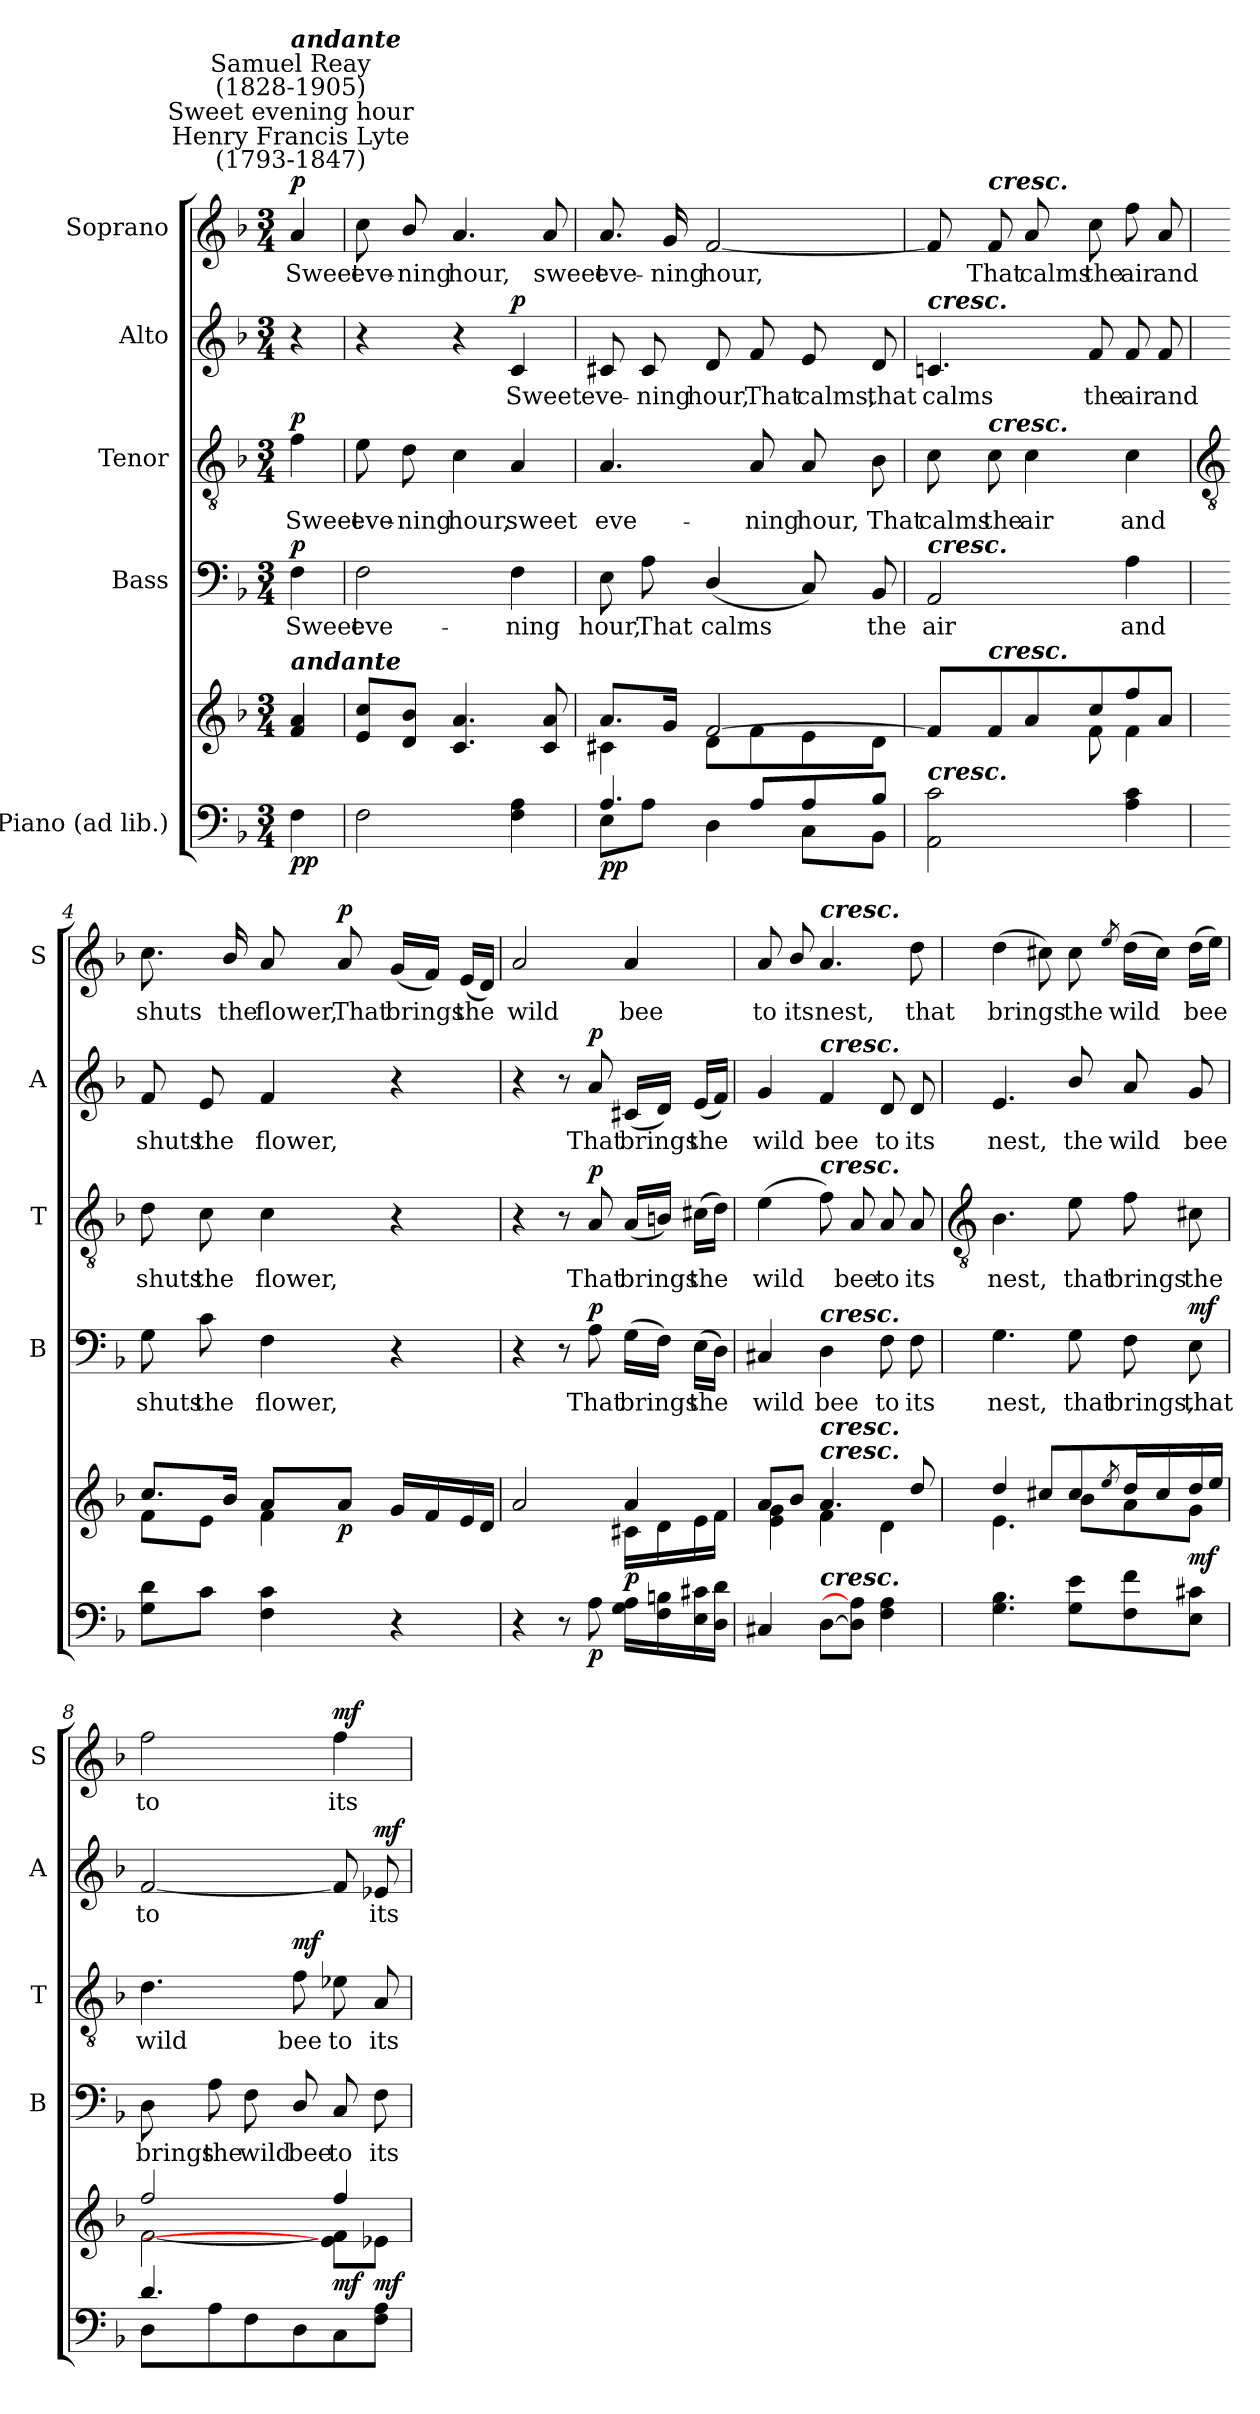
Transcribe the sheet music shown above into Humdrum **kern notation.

**kern	**kern	**dynam	**kern	**text	**dynam	**kern	**text	**dynam	**kern	**text	**dynam	**kern	**text	**dynam
*part5	*part5	*part5	*part4	*part4	*part4	*part3	*part3	*part3	*part2	*part2	*part2	*part1	*part1	*part1
*staff6	*staff5	*staff5/6	*staff4	*staff4	*staff4	*staff3	*staff3	*staff3	*staff2	*staff2	*staff2	*staff1	*staff1	*staff1
*I"Piano (ad lib.)	*	*	*I"Bass	*	*	*I"Tenor	*	*	*I"Alto	*	*	*I"Soprano	*	*
*	*	*	*I'B	*	*	*I'T	*	*	*I'A	*	*	*I'S	*	*
*clefF4	*clefG2	*	*clefF4	*	*	*clefGv2	*	*	*clefG2	*	*	*clefG2	*	*
*k[b-]	*k[b-]	*	*k[b-]	*	*	*k[b-]	*	*	*k[b-]	*	*	*k[b-]	*	*
*F:	*F:	*	*F:	*	*	*F:	*	*	*F:	*	*	*F:	*	*
*M3/4	*M3/4	*	*M3/4	*	*	*M3/4	*	*	*M3/4	*	*	*M3/4	*	*
=	=	=	=	=	=	=	=	=	=	=	=	=	=	=
*^	*^	*	*	*	*	*	*	*	*	*	*	*	*	*
!	!	!	!	!	!	!	!	!	!	!	!	!	!	!LO:TX:a:cj:t=Henry Francis Lyte\n(1793-1847)	!	!
!	!	!	!	!	!	!	!	!	!	!	!	!	!	!LO:TX:a:cj:t=Sweet evening hour	!	!
!	!	!	!	!	!	!	!	!	!	!	!	!	!	!LO:TX:a:cj:t=Samuel Reay\n(1828-1905)	!	!
!	!	!	!	!	!	!	!	!	!	!	!	!	!	!LO:TX:a:Bi:t=andante	!	!
!	!	!LO:TX:a:Bi:t=andante	!	!	!	!	!	!	!	!	!	!	!	!	!	!
!	!	!	!	!LO:DY:b=2	!	!LO:LY:b	!	!	!LO:LY:b	!	!	!	!	!	!LO:LY:b	!
!	!	!	!	!LO:DY:n=1:b	!	!	!LO:DY:b	!	!	!LO:DY:b	!	!	!	!	!	!LO:DY:b
4ryy	4F\	4f/ 4a/	4ryy	p p	4F	Sweet	p	4f\	Sweet	p	4r	.	.	4a	Sweet	p
=1	=1	=1	=1	=1	=1	=1	=1	=1	=1	=1	=1	=1	=1	=1	=1	=1
!	!	!	!	!	!	!LO:LY:b	!	!	!LO:LY:b	!	!	!	!	!	!LO:LY:b	!
2.ryy	2F\	8e/ 8cc/L	4ryy	.	2F	eve-	.	8e	eve-	.	4r	.	.	8cc	eve-	.
!	!	!	!	!	!	!	!	!	!LO:LY:b	!	!	!	!	!	!LO:LY:b	!
.	.	8d/ 8b-/J	.	.	.	.	.	8d	-ning	.	.	.	.	8b-/	-ning	.
!	!	!	!	!	!	!	!	!	!LO:LY:b	!	!	!	!	!	!LO:LY:b	!
.	.	4.c/ 4.a/	4ryy	.	.	.	.	4c	hour,	.	4r	.	.	4.a	hour,	.
!	!	!	!	!	!	!LO:LY:b	!	!	!LO:LY:b	!	!	!LO:LY:b	!LO:DY:b	!	!	!
.	4F\ 4A\	.	4ryy	.	4F	-ning	.	4A	sweet	.	4c	Sweet	p	.	.	.
!	!	!	!	!	!	!	!	!	!	!	!	!	!	!	!LO:LY:b	!
.	.	8c/ 8a/	.	.	.	.	.	.	.	.	.	.	.	8a	sweet	.
=2	=2	=2	=2	=2	=2	=2	=2	=2	=2	=2	=2	=2	=2	=2	=2	=2
!	!	!	!	!LO:DY:b=2	!	!LO:LY:b	!	!	!LO:LY:b	!	!	!LO:LY:b	!	!	!LO:LY:b	!
!	!	!	!	!LO:DY:n=1:b	!	!	!	!	!	!	!	!	!	!	!	!
4.A/	8E\L	8.a/L	4c#X\	p p	8E	hour,	.	4.A	eve-	.	8c#X	eve-	.	8.a	eve-	.
!	!	!	!	!	!	!LO:LY:b	!	!	!	!	!	!LO:LY:b	!	!	!	!
.	8A\J	.	.	.	8A	That	.	.	.	.	8c#	-ning	.	.	.	.
!	!	!	!	!	!	!	!	!	!	!	!	!	!	!	!LO:LY:b	!
.	.	16g/J	.	.	.	.	.	.	.	.	.	.	.	16g	-ning	.
!	!	!	!	!	!	!LO:LY:b	!	!	!	!	!	!LO:LY:b	!	!	!LO:LY:b	!
.	4D\	[2f/	8d\L	.	(<4D/	calms	.	.	.	.	8d	hour,	.	[2f	hour,	.
!	!	!	!	!	!	!	!	!	!LO:LY:b	!	!	!LO:LY:b	!	!	!	!
8A/L	.	.	8f\	.	.	.	.	8A	-ning	.	8f	That	.	.	.	.
!	!	!	!	!	!	!	!	!	!LO:LY:b	!	!	!LO:LY:b	!	!	!	!
8A/	8C\L	.	8e\	.	8C)	.	.	8A	hour,	.	8e	calms,	.	.	.	.
!	!	!	!	!	!	!LO:LY:b	!	!	!LO:LY:b	!	!	!LO:LY:b	!	!	!	!
8B-/J	8BB-\J	.	8d\J	.	8BB-	the	.	8B-	That	.	8d	that	.	.	.	.
=3	=3	=3	=3	=3	=3	=3	=3	=3	=3	=3	=3	=3	=3	=3	=3	=3
!	!	!	!	!	!	!	!	!	!	!	!LO:TX:a:Bi:t=cresc.	!	!	!	!	!
!	!	!	!	!	!LO:TX:a:Bi:t=cresc.	!	!	!	!	!	!	!	!	!	!	!
!LO:TX:a:Bi:t=cresc.	!	!	!	!	!	!	!	!	!	!	!	!	!	!	!	!
!	!	!	!	!	!	!LO:LY:b	!	!	!LO:LY:b	!	!	!LO:LY:b	!	!	!	!
2.ryy	2AA\ 2c\	8f/L]	4.ryy	.	2AA	air	.	8c	calms	.	4.cn	calms	.	8f]	.	.
!	!	!	!	!	!	!	!	!	!	!	!	!	!	!LO:TX:a:Bi:t=cresc.	!	!
!	!	!	!	!	!	!	!	!LO:TX:a:Bi:t=cresc.	!	!	!	!	!	!	!	!
!	!	!LO:TX:a:Bi:t=cresc.	!	!	!	!	!	!	!	!	!	!	!	!	!	!
!	!	!	!	!	!	!	!	!	!LO:LY:b	!	!	!	!	!	!LO:LY:b	!
.	.	8f/	.	.	.	.	.	8c	the	.	.	.	.	8f	That	.
!	!	!	!	!	!	!	!	!	!LO:LY:b	!	!	!	!	!	!LO:LY:b	!
.	.	8a/	.	.	.	.	.	4c	air	.	.	.	.	8a	calms	.
!	!	!	!	!	!	!	!	!	!	!	!	!LO:LY:b	!	!	!LO:LY:b	!
.	.	8cc/	8f\	.	.	.	.	.	.	.	8f	the	.	8cc	the	.
!	!	!	!	!	!	!LO:LY:b	!	!	!LO:LY:b	!	!	!LO:LY:b	!	!	!LO:LY:b	!
.	4A\ 4c\	8ff/	4f\	.	4A	and	.	4c	and	.	8f	air	.	8ff	air	.
!	!	!	!	!	!	!	!	!	!	!	!	!LO:LY:b	!	!	!LO:LY:b	!
.	.	8a/J	.	.	.	.	.	.	.	.	8f	and	.	8a	and	.
*v	*v	*	*	*	*	*	*	*	*	*	*	*	*	*	*	*
!!LO:LB:g=z
=4	=4	=4	=4	=4	=4	=4	=4	=4	=4	=4	=4	=4	=4	=4	=4
*	*	*	*	*	*	*	*clefGv2	*	*	*	*	*	*	*	*
!	!	!	!	!	!LO:LY:b	!	!	!LO:LY:b	!	!	!LO:LY:b	!	!	!LO:LY:b	!
8G 8dL	8.cc/L	8f\L	.	8G	shuts	.	8d	shuts	.	8f	shuts	.	8.cc	shuts	.
!	!	!	!	!	!LO:LY:b	!	!	!LO:LY:b	!	!	!LO:LY:b	!	!	!	!
8cJ	.	8e\J	.	8c	the	.	8c	the	.	8e	the	.	.	.	.
!	!	!	!	!	!	!	!	!	!	!	!	!	!	!LO:LY:b	!
.	16b-/J	.	.	.	.	.	.	.	.	.	.	.	16b-/	the	.
!	!	!	!	!	!LO:LY:b	!	!	!LO:LY:b	!	!	!LO:LY:b	!	!	!LO:LY:b	!
4F 4c	8a/L	4f\	.	4F	flower,	.	4c	flower,	.	4f	flower,	.	8a	flower,	.
!	!	!	!LO:DY:b	!	!	!	!	!	!	!	!	!	!	!LO:LY:b	!LO:DY:b
.	8a/J	.	p	.	.	.	.	.	.	.	.	.	8a	That	p
!	!	!	!	!	!	!	!	!	!	!	!	!	!	!LO:LY:b	!
4r	16g/LL	4ryy	.	4r	.	.	4r	.	.	4r	.	.	(<16gLL	brings	.
.	16f/	.	.	.	.	.	.	.	.	.	.	.	16fJJ)	.	.
!	!	!	!	!	!	!	!	!	!	!	!	!	!	!LO:LY:b	!
.	16e/	.	.	.	.	.	.	.	.	.	.	.	(<16eLL	the	.
.	16d/JJ	.	.	.	.	.	.	.	.	.	.	.	16dJJ)	.	.
=5	=5	=5	=5	=5	=5	=5	=5	=5	=5	=5	=5	=5	=5	=5	=5
!	!	!	!	!	!	!	!	!	!	!	!	!	!	!LO:LY:b	!
4r	2a/	2ryy	.	4r	.	.	4r	.	.	4r	.	.	2a	wild	.
8r	.	.	.	8r	.	.	8r	.	.	8r	.	.	.	.	.
!	!	!	!LO:DY:b=2	!	!LO:LY:b	!LO:DY:b	!	!LO:LY:b	!LO:DY:b	!	!LO:LY:b	!LO:DY:b	!	!	!
8A	.	.	p	8A	That	p	8A	That	p	8a	That	p	.	.	.
!	!	!	!LO:DY:b	!	!LO:LY:b	!	!	!LO:LY:b	!	!	!LO:LY:b	!	!	!LO:LY:b	!
16G 16ALL	4a/	16c#X\LL	p	(>16GLL	brings	.	(<16ALL	brings	.	(<16c#XLL	brings	.	4a	bee	.
16F 16Bn	.	16d\	.	16FJJ)	.	.	16BnJJ)	.	.	16dJJ)	.	.	.	.	.
!	!	!	!	!	!LO:LY:b	!	!	!LO:LY:b	!	!	!LO:LY:b	!	!	!	!
16E 16c#X	.	16e\	.	(>16ELL	the	.	(>16c#XLL	the	.	(<16eLL	the	.	.	.	.
16D 16dJJ	.	16f\JJ	.	16DJJ)	.	.	16dJJ)	.	.	16fJJ)	.	.	.	.	.
=6	=6	=6	=6	=6	=6	=6	=6	=6	=6	=6	=6	=6	=6	=6	=6
!	!	!	!	!	!LO:LY:b	!	!	!LO:LY:b	!	!	!LO:LY:b	!	!	!LO:LY:b	!
4C#X	8a/L	4e\ 4g\	.	4C#X	wild	.	(>4e	wild	.	4g	wild	.	8a	to	.
!	!	!	!	!	!	!	!	!	!	!	!	!	!	!LO:LY:b	!
.	8b-/J	.	.	.	.	.	.	.	.	.	.	.	8b-/	its	.
!	!	!	!	!	!	!	!	!	!	!	!	!	!LO:TX:a:Bi:t=cresc.	!	!
!	!	!	!	!	!	!	!	!	!	!LO:TX:a:Bi:t=cresc.	!	!	!	!	!
!	!	!	!	!	!	!	!LO:TX:a:Bi:t=cresc.	!	!	!	!	!	!	!	!
!	!	!	!	!LO:TX:a:Bi:t=cresc.	!	!	!	!	!	!	!	!	!	!	!
!	!LO:TX:a:Bi:t=cresc.	!	!	!	!	!	!	!	!	!	!	!	!	!	!
!	!LO:TX:a:Bi:t=cresc.	!	!	!	!	!	!	!	!	!	!	!	!	!	!
!LO:TX:a:Bi:t=cresc.	!	!	!	!	!	!	!	!	!	!	!	!	!	!	!
!	!	!	!	!	!LO:LY:b	!	!	!	!	!	!LO:LY:b	!	!	!LO:LY:b	!
[8DL	4.a/	4f\	.	4D	bee	.	8f)	.	.	4f	bee	.	4.a	nest,	.
!	!	!	!	!	!	!	!	!LO:LY:b	!	!	!	!	!	!	!
8D] 8A]J	.	.	.	.	.	.	8A	bee	.	.	.	.	.	.	.
!	!	!	!	!	!LO:LY:b	!	!	!LO:LY:b	!	!	!LO:LY:b	!	!	!	!
4F 4A	.	4d\	.	8F	to	.	8A	to	.	8d	to	.	.	.	.
!	!	!	!	!	!LO:LY:b	!	!	!LO:LY:b	!	!	!LO:LY:b	!	!	!LO:LY:b	!
.	8dd/	.	.	8F	its	.	8A	its	.	8d	its	.	8dd	that	.
!!LO:LB:g=z
=7	=7	=7	=7	=7	=7	=7	=7	=7	=7	=7	=7	=7	=7	=7	=7
*	*	*	*	*	*	*	*clefGv2	*	*	*	*	*	*	*	*
*^	*	*	*	*	*	*	*	*	*	*	*	*	*	*	*
!	!	!	!	!	!	!LO:LY:b	!	!	!LO:LY:b	!	!	!LO:LY:b	!	!	!LO:LY:b	!
2.ryy	4.G\ 4.B-\	4dd/	4.e\	.	4.G	nest,	.	4.B-	nest,	.	4.e	nest,	.	(>4dd	brings	.
.	.	8cc#X/L	.	.	.	.	.	.	.	.	.	.	.	8cc#X)	.	.
!	!	!	!	!	!	!LO:LY:b	!	!	!LO:LY:b	!	!	!LO:LY:b	!	!	!LO:LY:b	!
.	8G\ 8e\L	8cc#/	8b-\L	.	8G	that	.	8e	that	.	8b-/	the	.	8cc#	the	.
.	.	8qee/	.	.	.	.	.	.	.	.	.	.	.	8qee/	.	.
!	!	!	!	!	!	!LO:LY:b	!	!	!LO:LY:b	!	!	!LO:LY:b	!	!	!LO:LY:b	!
.	8F\ 8f\	16dd/L	8a\	.	8F	brings,	.	8f	brings	.	8a	wild	.	(>16ddLL	wild	.
.	.	16cc#/	.	.	.	.	.	.	.	.	.	.	.	16cc#JJ)	.	.
!	!	!	!	!LO:DY:a=2	!	!LO:LY:b	!LO:DY:b	!	!LO:LY:b	!	!	!LO:LY:b	!	!	!LO:LY:b	!
.	8E\ 8c#X\J	16dd/	8g\J	mf	8E	that	mf	8c#X	the	.	8g	bee	.	(>16ddLL	bee	.
.	.	16ee/JJ	.	.	.	.	.	.	.	.	.	.	.	16eeJJ)	.	.
=8	=8	=8	=8	=8	=8	=8	=8	=8	=8	=8	=8	=8	=8	=8	=8	=8
!	!	!	!	!	!	!LO:LY:b	!	!	!LO:LY:b	!	!	!LO:LY:b	!	!	!LO:LY:b	!
4.d/	8D\L	2ff/	[2f\	.	8D	brings	.	4.d	wild	.	[2f	to	.	2ff	to	.
!	!	!	!	!	!	!LO:LY:b	!	!	!	!	!	!	!	!	!	!
.	8A\	.	.	.	8A	the	.	.	.	.	.	.	.	.	.	.
!	!	!	!	!	!	!LO:LY:b	!	!	!	!	!	!	!	!	!	!
.	8F\	.	.	.	8F	wild	.	.	.	.	.	.	.	.	.	.
!	!	!	!	!	!	!LO:LY:b	!	!	!LO:LY:b	!LO:DY:b	!	!	!	!	!	!
4.ryy	8D/	.	.	.	8D/	bee	.	8f	bee	mf	.	.	.	.	.	.
!	!	!	!	!LO:DY:b	!	!LO:LY:b	!	!	!LO:LY:b	!	!	!	!	!	!LO:LY:b	!LO:DY:b
.	8C\	4ff/	8e-\] 8f\]L	mf	8C	to	.	8e-X	to	.	8f]	.	.	4ff	its	mf
!	!	!	!	!LO:DY:b	!	!LO:LY:b	!	!	!LO:LY:b	!	!	!LO:LY:b	!LO:DY:b	!	!	!
.	8F\ 8A\J	.	8e-\J	mf	8F	its	.	8A	its	.	8e-X	its	mf	.	.	.
*v	*v	*	*	*	*	*	*	*	*	*	*	*	*	*	*	*
*	*v	*v	*	*	*	*	*	*	*	*	*	*	*	*	*
=	=	=	=	=	=	=	=	=	=	=	=	=	=	=
*-	*-	*-	*-	*-	*-	*-	*-	*-	*-	*-	*-	*-	*-	*-
